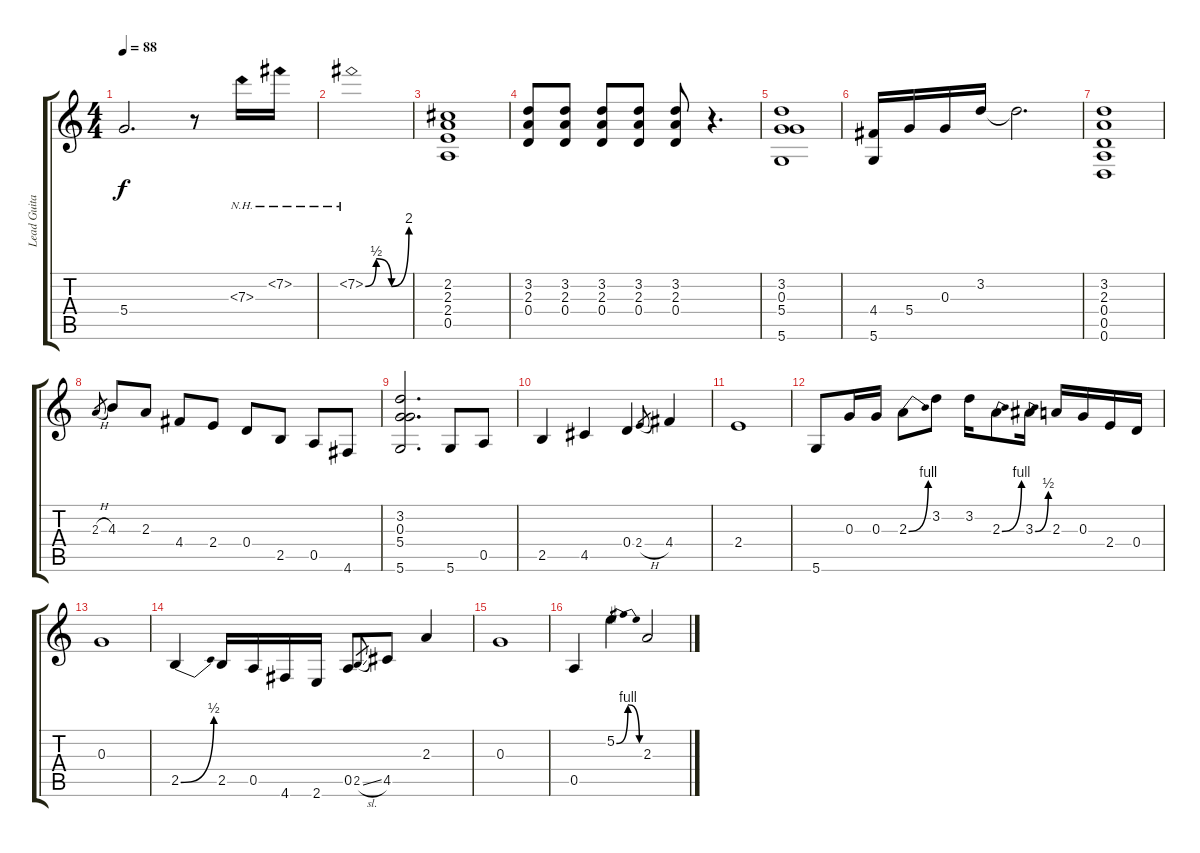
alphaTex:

\track ("Lead Guitar 1" "Lead Guita") {instrument electricguitarclean}
\staff {score tabs}
\tuning (E4 B3 G3 D3 A2 D2) {hide}
\ts (4 4)
\tempo 88
\clef g2
\ks c
5.4.2{d dy f} r.8 7.3{nh}.16 7.2{nh}.16 |
7.2{be (custom 0 0 15 2 36 0 60 8) nh}.1 |
(2.2 2.3 2.4 0.5).1 |
(3.2 2.3 0.4).8 (3.2 2.3 0.4).8 (3.2 2.3 0.4).8 (3.2 2.3 0.4).8 (3.2 2.3 0.4).8 r.4{d} |
(3.2 0.3 5.4 5.6).1 |
(4.4 5.6).16 5.4.16 0.3.16 3.2.16 3.2{t}.2{d} |
(3.2 2.3 0.4 0.5 0.6).1 |
2.3{h}.8{gr} 4.3.8 2.3.8 4.4.8 2.4.8 0.4.8 2.5.8 0.5.8 4.6.8 |
(3.2 0.3 5.4 5.6).2{d} 5.6.8 0.5.8 |
2.5.4 4.5.4 0.4.4 2.4{h}.8{gr} 4.4.4 |
2.4.1 |
5.6.8 0.3.16 0.3.16 2.3{be (bend 0 0 60 4)}.8 3.2.8 3.2.16 2.3{be (bend 0 0 60 4)}.8 3.3{be (bend 0 0 60 2)}.16 2.3.16 0.3.16 2.4.16 0.4.16 |
0.3.1 |
2.5{be (bend 0 0 60 2)}.4 2.5.16 0.5.16 4.6.16 2.6.16 0.5.8 2.5{sl}.8{gr} 4.5.8 2.3.4 |
0.3.1 |
0.5.4 5.2{be (bendrelease 0 0 30 4 30 4 60 0)}.4 2.3.2
